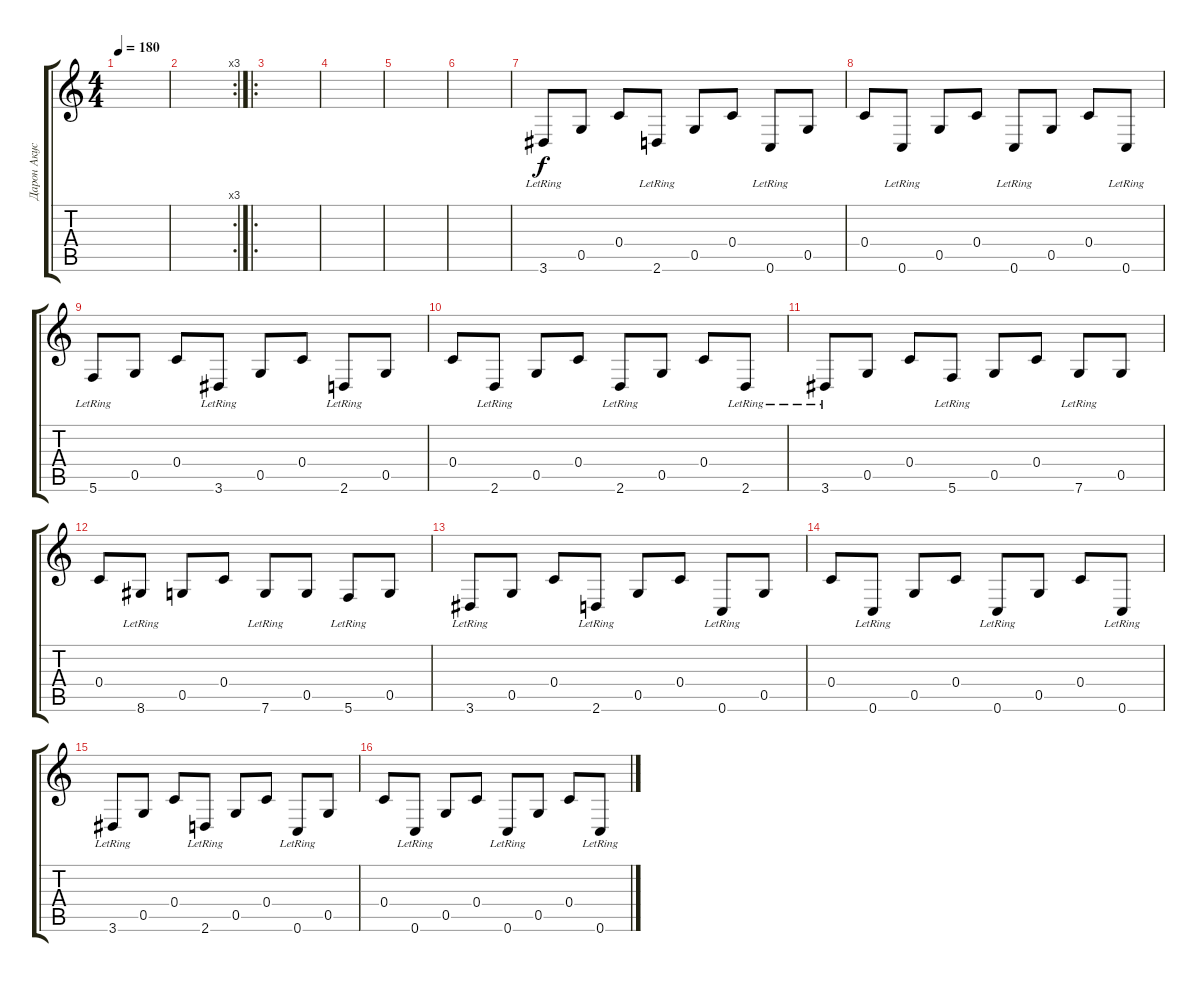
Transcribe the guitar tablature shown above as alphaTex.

\track ("Дарон Акустика" "Дарон Акус") {instrument electricguitarclean}
\staff {score tabs}
\tuning (D4 A3 F3 C3 G2 C2) {hide}
\ts (4 4)
\tempo 180
\clef g2
\ks c
|
\rc 3
|
\ro
|
|
|
|
3.6{lr}.8 0.5.8 0.4.8 2.6{lr}.8 0.5.8 0.4.8 0.6{lr}.8 0.5.8 |
0.4.8 0.6{lr}.8 0.5.8 0.4.8 0.6{lr}.8 0.5.8 0.4.8 0.6{lr}.8 |
5.6{lr}.8 0.5.8 0.4.8 3.6{lr}.8 0.5.8 0.4.8 2.6{lr}.8 0.5.8 |
0.4.8 2.6{lr}.8 0.5.8 0.4.8 2.6{lr}.8 0.5.8 0.4.8 2.6{lr}.8 |
3.6{lr}.8 0.5.8 0.4.8 5.6{lr}.8 0.5.8 0.4.8 7.6{lr}.8 0.5.8 |
0.4.8 8.6{lr}.8 0.5.8 0.4.8 7.6{lr}.8 0.5.8 5.6{lr}.8 0.5.8 |
3.6{lr}.8 0.5.8 0.4.8 2.6{lr}.8 0.5.8 0.4.8 0.6{lr}.8 0.5.8 |
0.4.8 0.6{lr}.8 0.5.8 0.4.8 0.6{lr}.8 0.5.8 0.4.8 0.6{lr}.8 |
3.6{lr}.8 0.5.8 0.4.8 2.6{lr}.8 0.5.8 0.4.8 0.6{lr}.8 0.5.8 |
0.4.8 0.6{lr}.8 0.5.8 0.4.8 0.6{lr}.8 0.5.8 0.4.8 0.6{lr}.8
